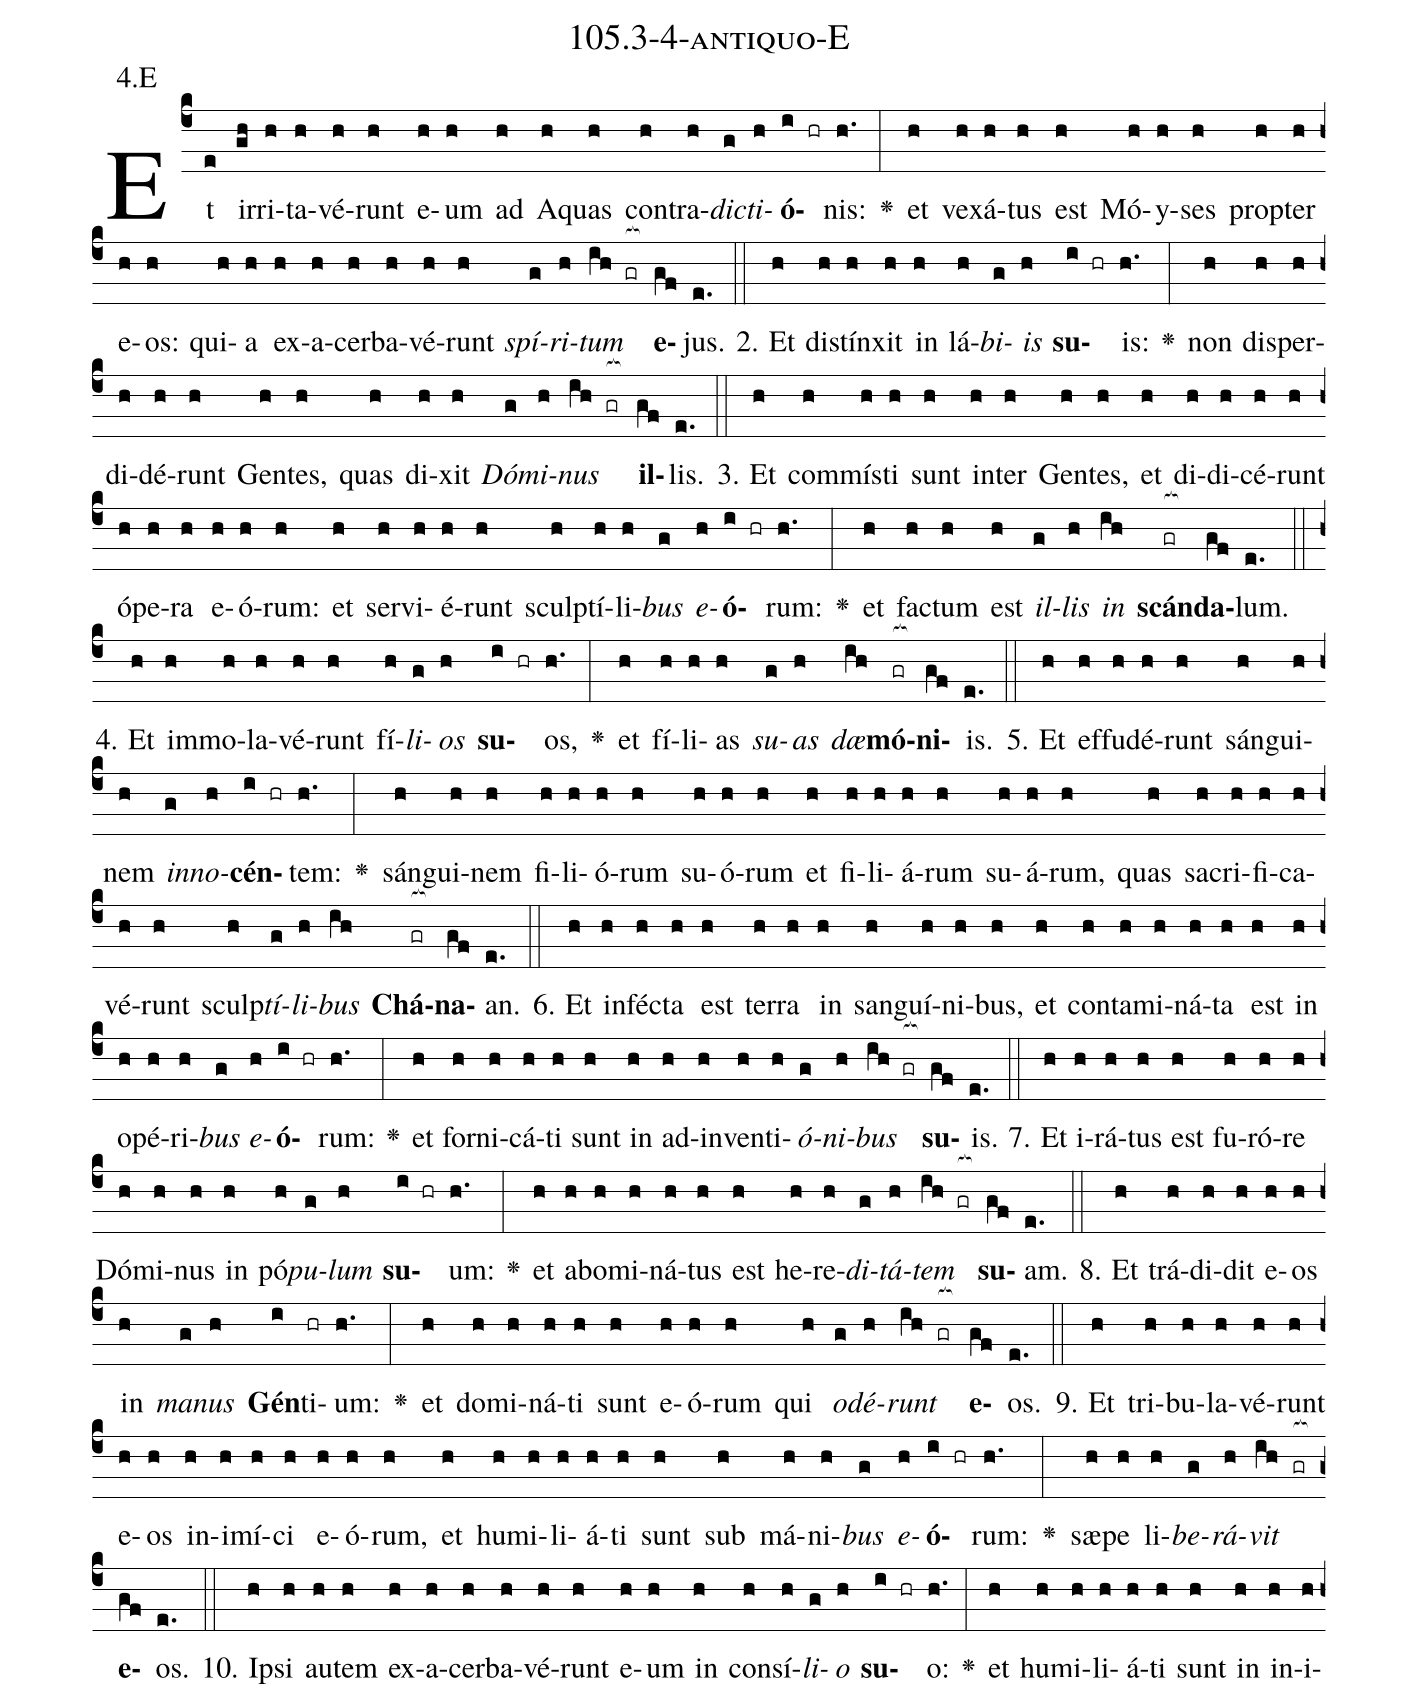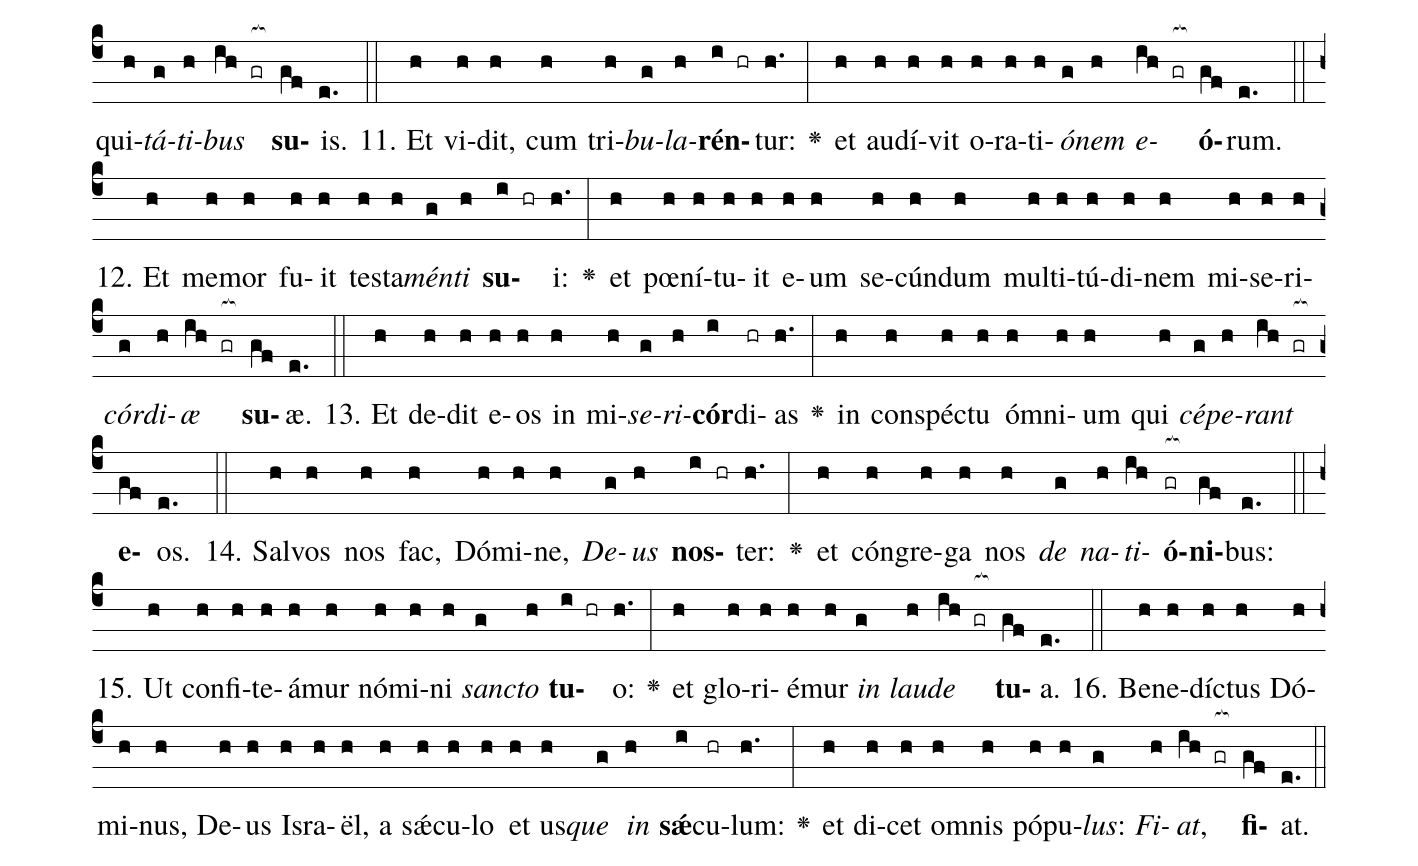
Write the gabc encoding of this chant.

name: 105.3-4-antiquo-E;
annotation: 4.E;
%%
(c4)Et(e) ir(gh)ri(h)ta(h)vé(h)runt(h) e(h)um(h) ad(h) A(h)quas(h) con(h)tra(h)<i>dic</i>(g)<i>ti</i>(h)<b>ó</b>(i hr)nis:(h.) <v>\greheightstar</v>(:) et(h) ve(h)xá(h)tus(h) est(h) Mó(h)y(h)ses(h) prop(h)ter(h) e(h)os:(h) qui(h)a(h) ex(h)a(h)cer(h)ba(h)vé(h)runt(h) <i>spí</i>(g)<i>ri</i>(h)<i>tum</i>(ih gr[ocb:1{]) <b>e</b>(gf[ocb:0}])jus.(e.) (::)
2. Et(h) di(h)stín(h)xit(h) in(h) lá(h)<i>bi</i>(g)<i>is</i>(h) <b>su</b>(i hr)is:(h.) <v>\greheightstar</v>(:) non(h) dis(h)per(h)di(h)dé(h)runt(h) Gen(h)tes,(h) quas(h) di(h)xit(h) <i>Dó</i>(g)<i>mi</i>(h)<i>nus</i>(ih gr[ocb:1{]) <b>il</b>(gf[ocb:0}])lis.(e.) (::)
3. Et(h) com(h)mís(h)ti(h) sunt(h) in(h)ter(h) Gen(h)tes,(h) et(h) di(h)di(h)cé(h)runt(h) ó(h)pe(h)ra(h) e(h)ó(h)rum:(h) et(h) ser(h)vi(h)é(h)runt(h) sculp(h)tí(h)li(h)<i>bus</i>(g) <i>e</i>(h)<b>ó</b>(i hr)rum:(h.) <v>\greheightstar</v>(:) et(h) fac(h)tum(h) est(h) <i>il</i>(g)<i>lis</i>(h) <i>in</i>(ih) <b>scán</b>(gr[ocb:1{])<b>da</b>(gf[ocb:0}])lum.(e.) (::)
4. Et(h) im(h)mo(h)la(h)vé(h)runt(h) fí(h)<i>li</i>(g)<i>os</i>(h) <b>su</b>(i hr)os,(h.) <v>\greheightstar</v>(:) et(h) fí(h)li(h)as(h) <i>su</i>(g)<i>as</i>(h) <i>dæ</i>(ih)<b>mó</b>(gr[ocb:1{])<b>ni</b>(gf[ocb:0}])is.(e.) (::)
5. Et(h) ef(h)fu(h)dé(h)runt(h) sán(h)gui(h)nem(h) <i>in</i>(g)<i>no</i>(h)<b>cén</b>(i hr)tem:(h.) <v>\greheightstar</v>(:) sán(h)gui(h)nem(h) fi(h)li(h)ó(h)rum(h) su(h)ó(h)rum(h) et(h) fi(h)li(h)á(h)rum(h) su(h)á(h)rum,(h) quas(h) sa(h)cri(h)fi(h)ca(h)vé(h)runt(h) sculp(h)<i>tí</i>(g)<i>li</i>(h)<i>bus</i>(ih) <b>Chá</b>(gr[ocb:1{])<b>na</b>(gf[ocb:0}])an.(e.) (::)
6. Et(h) in(h)féc(h)ta(h) est(h) ter(h)ra(h) in(h) san(h)guí(h)ni(h)bus,(h) et(h) con(h)ta(h)mi(h)ná(h)ta(h) est(h) in(h) o(h)pé(h)ri(h)<i>bus</i>(g) <i>e</i>(h)<b>ó</b>(i hr)rum:(h.) <v>\greheightstar</v>(:) et(h) for(h)ni(h)cá(h)ti(h) sunt(h) in(h) ad(h)in(h)ven(h)ti(h)<i>ó</i>(g)<i>ni</i>(h)<i>bus</i>(ih gr[ocb:1{]) <b>su</b>(gf[ocb:0}])is.(e.) (::)
7. Et(h) i(h)rá(h)tus(h) est(h) fu(h)ró(h)re(h) Dó(h)mi(h)nus(h) in(h) pó(h)<i>pu</i>(g)<i>lum</i>(h) <b>su</b>(i hr)um:(h.) <v>\greheightstar</v>(:) et(h) ab(h)o(h)mi(h)ná(h)tus(h) est(h) he(h)re(h)<i>di</i>(g)<i>tá</i>(h)<i>tem</i>(ih gr[ocb:1{]) <b>su</b>(gf[ocb:0}])am.(e.) (::)
8. Et(h) trá(h)di(h)dit(h) e(h)os(h) in(h) <i>ma</i>(g)<i>nus</i>(h) <b>Gén</b>(i)ti(hr)um:(h.) <v>\greheightstar</v>(:) et(h) do(h)mi(h)ná(h)ti(h) sunt(h) e(h)ó(h)rum(h) qui(h) <i>o</i>(g)<i>dé</i>(h)<i>runt</i>(ih gr[ocb:1{]) <b>e</b>(gf[ocb:0}])os.(e.) (::)
9. Et(h) tri(h)bu(h)la(h)vé(h)runt(h) e(h)os(h) in(h)i(h)mí(h)ci(h) e(h)ó(h)rum,(h) et(h) hu(h)mi(h)li(h)á(h)ti(h) sunt(h) sub(h) má(h)ni(h)<i>bus</i>(g) <i>e</i>(h)<b>ó</b>(i hr)rum:(h.) <v>\greheightstar</v>(:) sæ(h)pe(h) li(h)<i>be</i>(g)<i>rá</i>(h)<i>vit</i>(ih gr[ocb:1{]) <b>e</b>(gf[ocb:0}])os.(e.) (::)
10. Ip(h)si(h) au(h)tem(h) ex(h)a(h)cer(h)ba(h)vé(h)runt(h) e(h)um(h) in(h) con(h)sí(h)<i>li</i>(g)<i>o</i>(h) <b>su</b>(i hr)o:(h.) <v>\greheightstar</v>(:) et(h) hu(h)mi(h)li(h)á(h)ti(h) sunt(h) in(h) in(h)i(h)qui(h)<i>tá</i>(g)<i>ti</i>(h)<i>bus</i>(ih gr[ocb:1{]) <b>su</b>(gf[ocb:0}])is.(e.) (::)
11. Et(h) vi(h)dit,(h) cum(h) tri(h)<i>bu</i>(g)<i>la</i>(h)<b>rén</b>(i hr)tur:(h.) <v>\greheightstar</v>(:) et(h) au(h)dí(h)vit(h) o(h)ra(h)ti(h)<i>ó</i>(g)<i>nem</i>(h) <i>e</i>(ih gr[ocb:1{])<b>ó</b>(gf[ocb:0}])rum.(e.) (::)
12. Et(h) me(h)mor(h) fu(h)it(h) tes(h)ta(h)<i>mén</i>(g)<i>ti</i>(h) <b>su</b>(i hr)i:(h.) <v>\greheightstar</v>(:) et(h) pœ(h)ní(h)tu(h)it(h) e(h)um(h) se(h)cún(h)dum(h) mul(h)ti(h)tú(h)di(h)nem(h) mi(h)se(h)ri(h)<i>cór</i>(g)<i>di</i>(h)<i>æ</i>(ih gr[ocb:1{]) <b>su</b>(gf[ocb:0}])æ.(e.) (::)
13. Et(h) de(h)dit(h) e(h)os(h) in(h) mi(h)<i>se</i>(g)<i>ri</i>(h)<b>cór</b>(i)di(hr)as(h.) <v>\greheightstar</v>(:) in(h) con(h)spéc(h)tu(h) óm(h)ni(h)um(h) qui(h) <i>cé</i>(g)<i>pe</i>(h)<i>rant</i>(ih gr[ocb:1{]) <b>e</b>(gf[ocb:0}])os.(e.) (::)
14. Sal(h)vos(h) nos(h) fac,(h) Dó(h)mi(h)ne,(h) <i>De</i>(g)<i>us</i>(h) <b>nos</b>(i hr)ter:(h.) <v>\greheightstar</v>(:) et(h) cón(h)gre(h)ga(h) nos(h) <i>de</i>(g) <i>na</i>(h)<i>ti</i>(ih)<b>ó</b>(gr[ocb:1{])<b>ni</b>(gf[ocb:0}])bus:(e.) (::)
15. Ut(h) con(h)fi(h)te(h)á(h)mur(h) nó(h)mi(h)ni(h) <i>sanc</i>(g)<i>to</i>(h) <b>tu</b>(i hr)o:(h.) <v>\greheightstar</v>(:) et(h) glo(h)ri(h)é(h)mur(h) <i>in</i>(g) <i>lau</i>(h)<i>de</i>(ih gr[ocb:1{]) <b>tu</b>(gf[ocb:0}])a.(e.) (::)
16. Be(h)ne(h)díc(h)tus(h) Dó(h)mi(h)nus,(h) De(h)us(h) Is(h)ra(h)ël,(h) a(h) sǽ(h)cu(h)lo(h) et(h) us(h)<i>que</i>(g) <i>in</i>(h) <b>sǽ</b>(i)cu(hr)lum:(h.) <v>\greheightstar</v>(:) et(h) di(h)cet(h) om(h)nis(h) pó(h)pu(h)<i>lus</i>:(g) <i>Fi</i>(h)<i>at</i>,(ih gr[ocb:1{]) <b>fi</b>(gf[ocb:0}])at.(e.) (::)
